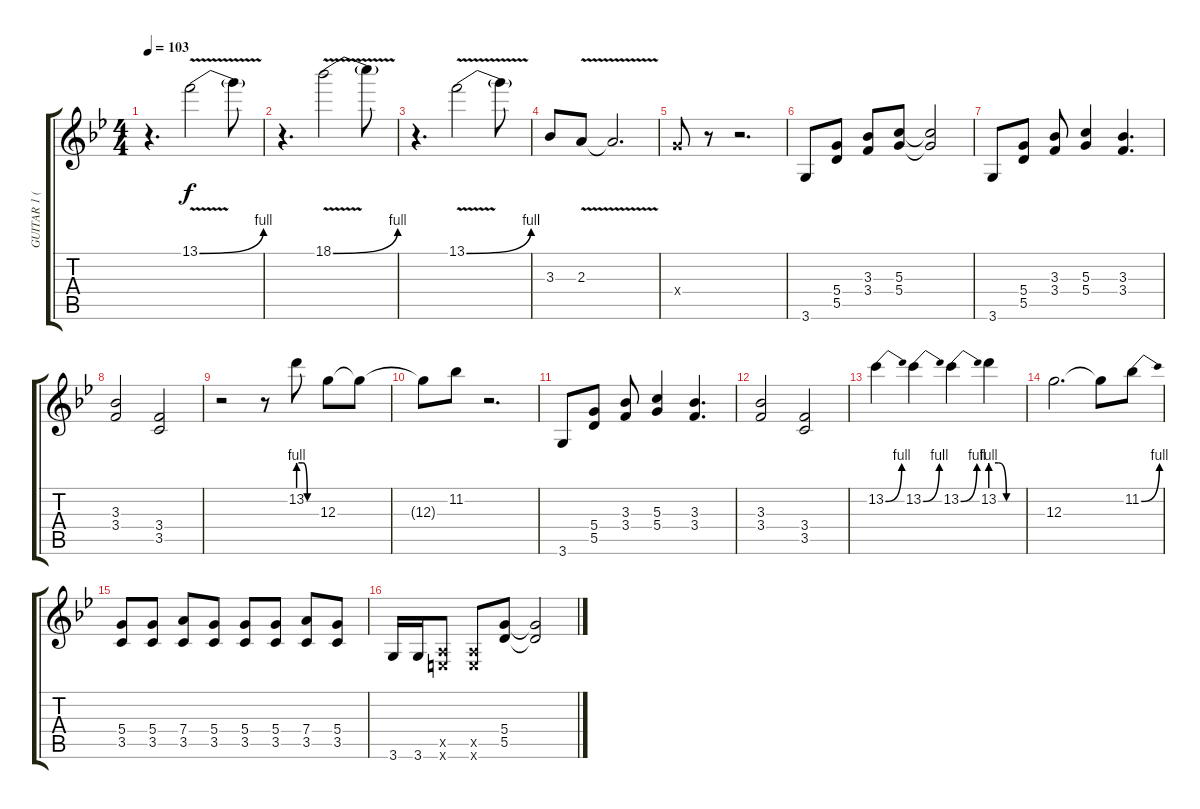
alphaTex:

\track ("GUITAR 1 (RYTHM AND SOLO)" "GUITAR 1 (") {instrument distortionguitar}
\staff {score tabs}
\tuning (E4 B3 G3 D3 A2 E2) {hide}
\ts (4 4)
\tempo 103
\clef g2
\ks bb
r.4{d dy f} 13.1{be (bend 0 0 60 4) v}.2 13.1{t}.8 |
r.4{d} 18.1{be (bend 0 0 60 4) v}.2 18.1{t}.8 |
r.4{d} 13.1{be (bend 0 0 60 4) v}.2 13.1{t}.8 |
3.3.8 2.3{v}.8 2.3{t}.2{d} |
5.4{x}.8 r.8{volume 7} r.2{d} |
3.6.8 (5.4 5.5).8 (3.3 3.4).8 (5.3 5.4).8 (5.3{t} 5.4{t}).2 |
3.6.8 (5.4 5.5).8 (3.3 3.4).8 (5.3 5.4).4 (3.3 3.4).4{d} |
(3.3 3.4).2 (3.4 3.5).2 |
r.2{volume 13} r.8 13.2{be (custom 0 4 15 4 30 0 60 0)}.8 12.3.8 12.3{t}.8 |
12.3{t}.8 11.2.8 r.2{d volume 7} |
3.6.8 (5.4 5.5).8 (3.3 3.4).8 (5.3 5.4).4 (3.3 3.4).4{d} |
(3.3 3.4).2 (3.4 3.5).2 |
13.2{be (bend 0 0 60 4)}.4{volume 13} 13.2{be (bend 0 0 60 4)}.4 13.2{be (bend 0 0 60 4)}.4 13.2{be (custom 0 4 15 4 30 0 60 0)}.4 |
12.3.2{d} 12.3{t}.8 11.2{be (bend 0 0 60 4)}.8 |
(5.4 3.5).8{volume 7} (5.4 3.5).8 (7.4 3.5).8 (5.4 3.5).8 (5.4 3.5).8 (5.4 3.5).8 (7.4 3.5).8 (5.4 3.5).8 |
3.6.16 3.6.16 (0.5{x} 0.6{x}).8 (0.5{x} 0.6{x}).8 (5.4 5.5).8 (5.4{t} 5.5{t}).2
